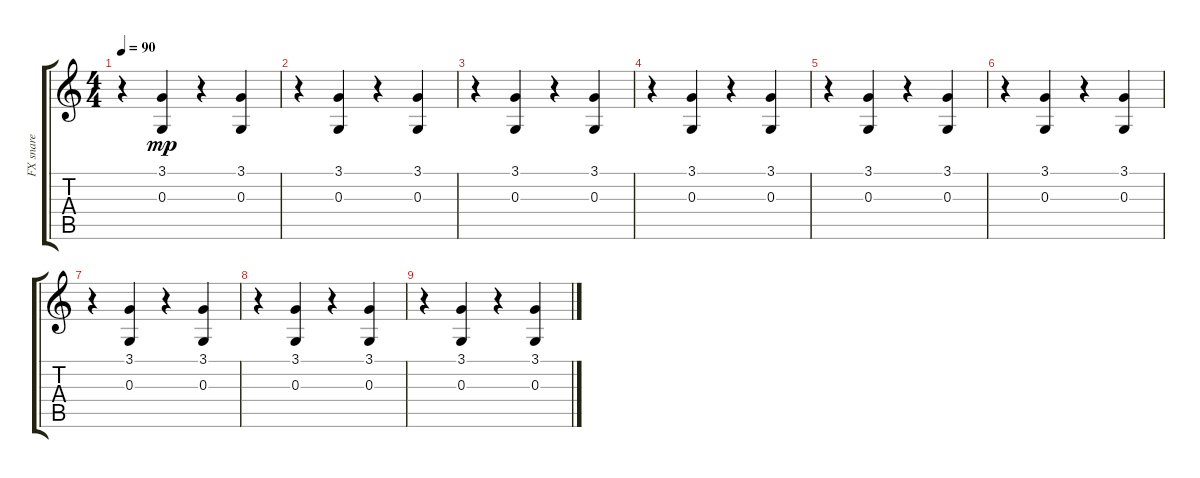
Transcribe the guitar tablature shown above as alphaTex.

\track ("FX snare" "FX snare") {instrument agogo}
\staff {score tabs}
\tuning (E4 B3 G3 D3 A2 E2) {hide}
\ts (4 4)
\tempo 90
\clef g2
\ks c
r.4{dy mp} (3.1 0.3).4 r.4 (3.1 0.3).4 |
r.4 (3.1 0.3).4 r.4 (3.1 0.3).4 |
r.4 (3.1 0.3).4 r.4 (3.1 0.3).4 |
r.4 (3.1 0.3).4 r.4 (3.1 0.3).4 |
r.4 (3.1 0.3).4 r.4 (3.1 0.3).4 |
r.4 (3.1 0.3).4 r.4 (3.1 0.3).4 |
r.4 (3.1 0.3).4 r.4 (3.1 0.3).4 |
r.4 (3.1 0.3).4 r.4 (3.1 0.3).4 |
r.4 (3.1 0.3).4 r.4 (3.1 0.3).4
